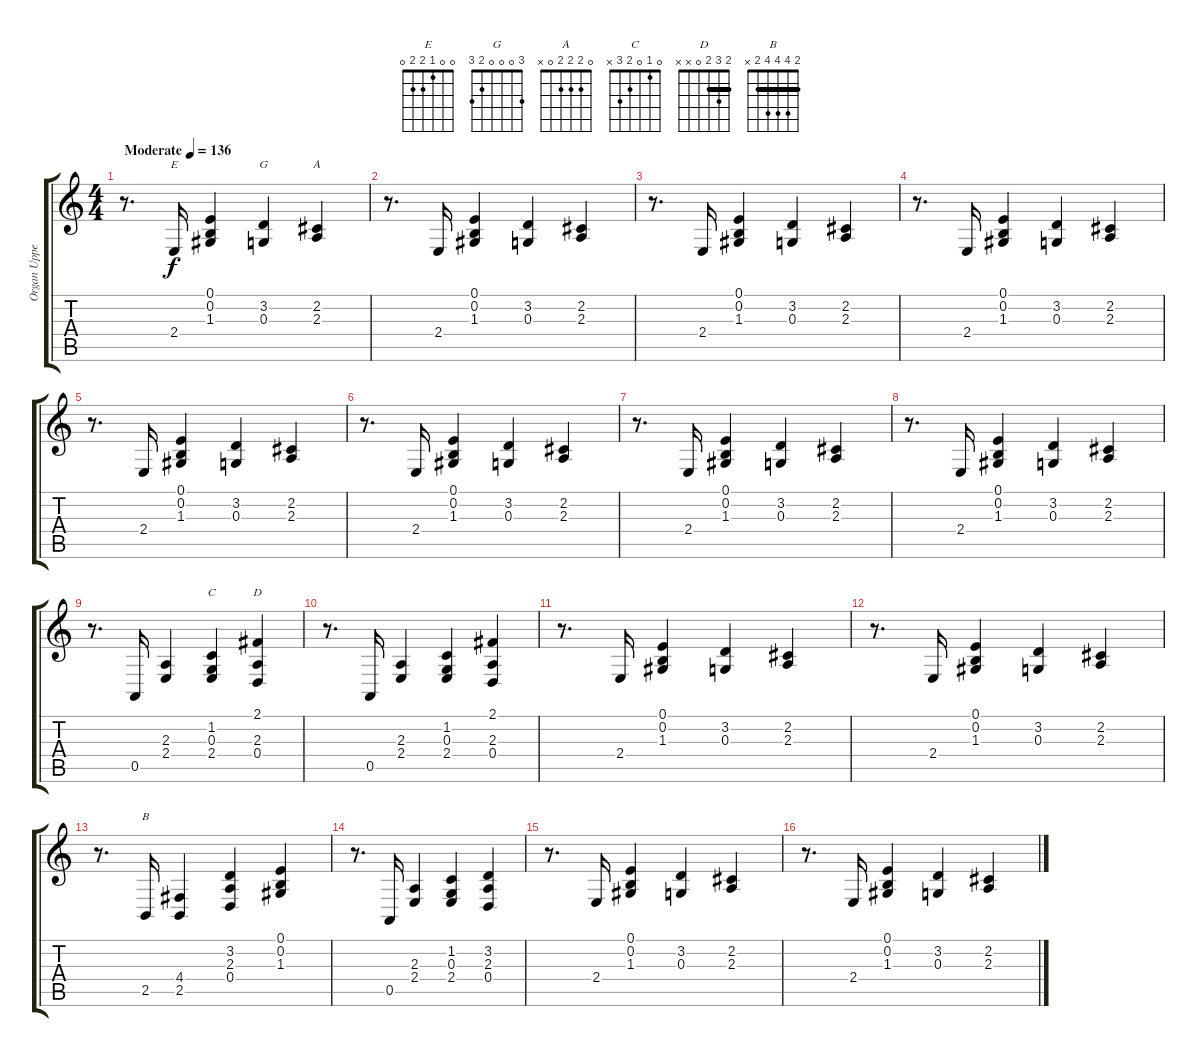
\track ("Organ Upper" "Organ Uppe") {instrument drawbarorgan}
\staff {score tabs}
\tuning (E4 B3 G3 D3 A2 E2) {hide}
\chord ("E" 0 0 1 2 2 0)
\chord ("G" 3 0 0 0 2 3)
\chord ("A" 0 2 2 2 0 x)
\chord ("C" 0 1 0 2 3 x)
\chord ("D" 2 3 2 0 x x) {barre 2}
\chord ("B" 2 4 4 4 2 x) {barre 2}
\ts (4 4)
\tempo (136 "Moderate")
\clef g2
\ks c
r.8{d dy f instrument drawbarorgan} 2.4.16{ch "E"} (0.1 0.2 1.3).4 (3.2 0.3).4{ch "G"} (2.2 2.3).4{ch "A"} |
r.8{d} 2.4.16 (0.1 0.2 1.3).4 (3.2 0.3).4 (2.2 2.3).4 |
r.8{d} 2.4.16 (0.1 0.2 1.3).4 (3.2 0.3).4 (2.2 2.3).4 |
r.8{d} 2.4.16 (0.1 0.2 1.3).4 (3.2 0.3).4 (2.2 2.3).4 |
r.8{d} 2.4.16 (0.1 0.2 1.3).4 (3.2 0.3).4 (2.2 2.3).4 |
r.8{d} 2.4.16 (0.1 0.2 1.3).4 (3.2 0.3).4 (2.2 2.3).4 |
r.8{d} 2.4.16 (0.1 0.2 1.3).4 (3.2 0.3).4 (2.2 2.3).4 |
r.8{d} 2.4.16 (0.1 0.2 1.3).4 (3.2 0.3).4 (2.2 2.3).4 |
r.8{d} 0.5.16 (2.3 2.4).4 (1.2 0.3 2.4).4{ch "C"} (2.1 2.3 0.4).4{ch "D"} |
r.8{d} 0.5.16 (2.3 2.4).4 (1.2 0.3 2.4).4 (2.1 2.3 0.4).4 |
r.8{d} 2.4.16 (0.1 0.2 1.3).4 (3.2 0.3).4 (2.2 2.3).4 |
r.8{d} 2.4.16 (0.1 0.2 1.3).4 (3.2 0.3).4 (2.2 2.3).4 |
r.8{d} 2.5.16{ch "B"} (4.4 2.5).4 (3.2 2.3 0.4).4 (0.1 0.2 1.3).4 |
r.8{d} 0.5.16 (2.3 2.4).4 (1.2 0.3 2.4).4 (3.2 2.3 0.4).4 |
r.8{d} 2.4.16 (0.1 0.2 1.3).4 (3.2 0.3).4 (2.2 2.3).4 |
r.8{d} 2.4.16 (0.1 0.2 1.3).4 (3.2 0.3).4 (2.2 2.3).4
